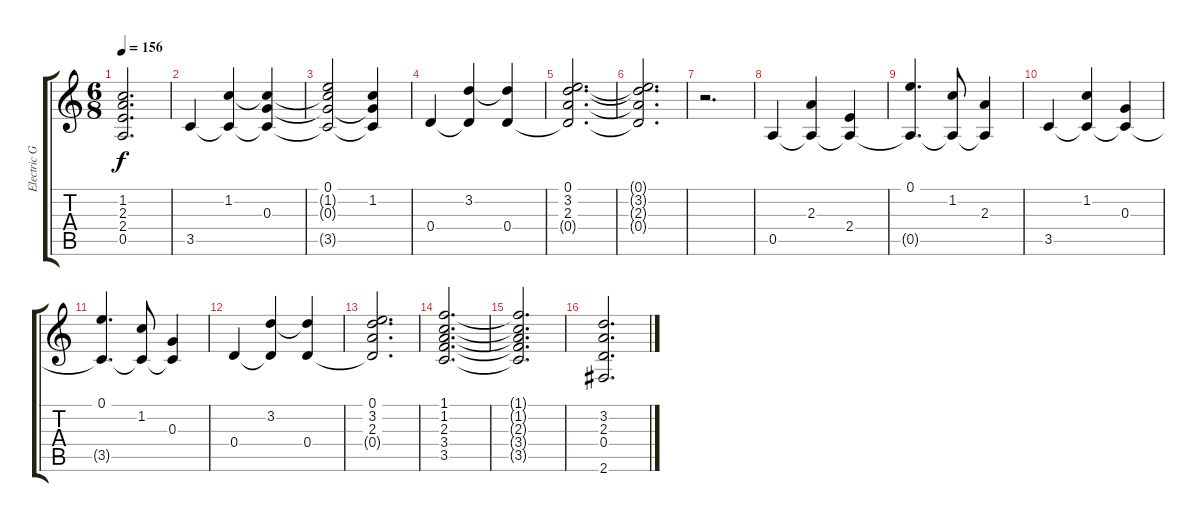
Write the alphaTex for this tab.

\track ("Electric Guitar (Clean/Chorus)" "Electric G") {instrument electricguitarclean}
\staff {score tabs}
\tuning (E4 B3 G3 D3 A2 E2) {hide}
\ts (6 8)
\tempo 156
\clef g2
\ks c
(1.2 2.3{t} 2.4{t} 0.5{t}).2{d dy f} |
3.5.4 (1.2 3.5{t}).4 (1.2{t} 0.3 3.5{t}).4 |
(0.1 1.2{t} 0.3{t} 3.5{t}).2 (1.2 0.3{t} 3.5{t}).4 |
0.4.4 (3.2 0.4{t}).4 (3.2{t} 0.4).4 |
(0.1 3.2 2.3 0.4{t}).2{d} |
(0.1{t} 3.2{t} 2.3{t} 0.4{t}).2{d} |
r.2{d} |
0.5.4 (2.3 0.5{t}).4 (2.4 0.5{t}).4 |
(0.1 0.5{t}).4{d} (1.2 0.5{t}).8 (2.3 0.5{t}).4 |
3.5.4 (1.2 3.5{t}).4 (0.3 3.5{t}).4 |
(0.1 3.5{t}).4{d} (1.2 3.5{t}).8 (0.3 3.5{t}).4 |
0.4.4 (3.2 0.4{t}).4 (3.2{t} 0.4).4 |
(0.1 3.2 2.3 0.4{t}).2{d} |
(1.1 1.2 2.3 3.4 3.5).2{d} |
(1.1{t} 1.2{t} 2.3{t} 3.4{t} 3.5{t}).2{d} |
(3.2 2.3 0.4 2.6).2{d}
